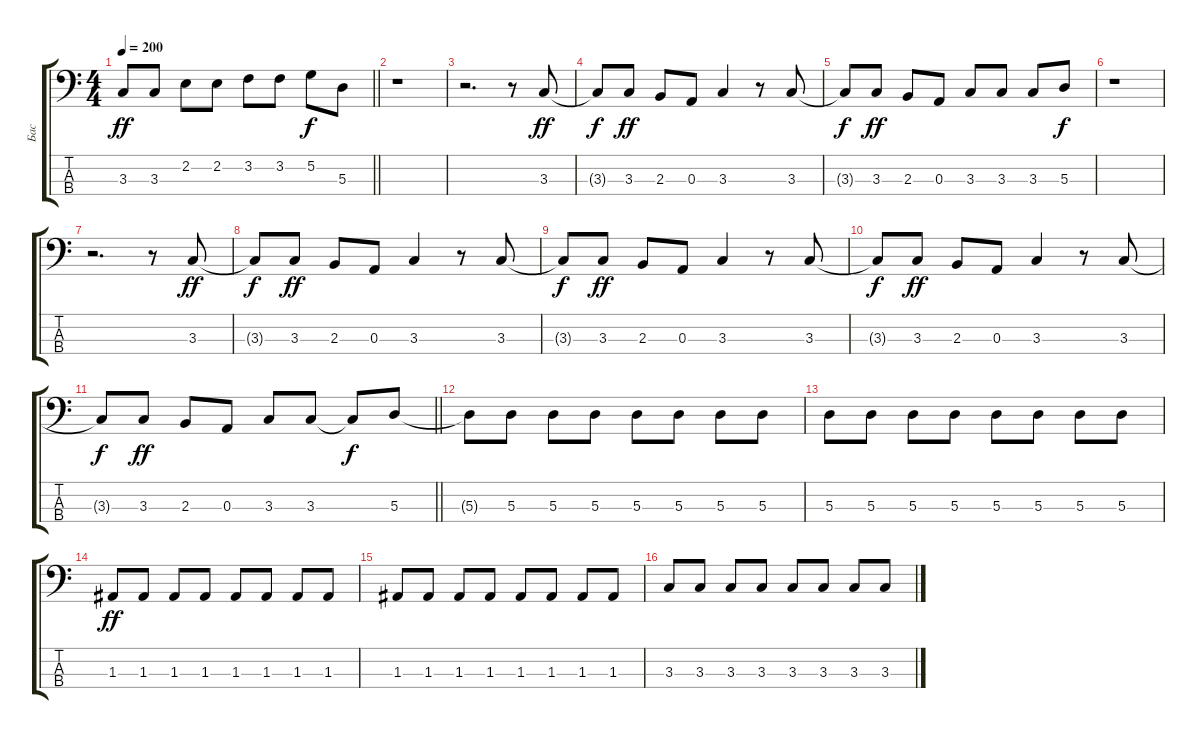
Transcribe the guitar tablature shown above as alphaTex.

\track ("Бас" "Бас") {instrument electricbassfinger}
\staff {score tabs}
\tuning (G2 D2 A1 E1) {hide}
\ts (4 4)
\tempo 200
\clef f4
\barLineRight lightlight
\ks c
3.3.8{dy ff} 3.3.8 2.2.8 2.2.8 3.2.8 3.2.8 5.2.8{dy f} 5.3.8 |
r.1 |
r.2{d} r.8 3.3.8{dy ff} |
3.3{t}.8{dy f} 3.3.8{dy ff} 2.3.8 0.3.8 3.3.4 r.8 3.3.8 |
3.3{t}.8{dy f} 3.3.8{dy ff} 2.3.8 0.3.8 3.3.8 3.3.8 3.3.8 5.3.8{dy f} |
r.1 |
r.2{d} r.8 3.3.8{dy ff} |
3.3{t}.8{dy f} 3.3.8{dy ff} 2.3.8 0.3.8 3.3.4 r.8 3.3.8 |
3.3{t}.8{dy f} 3.3.8{dy ff} 2.3.8 0.3.8 3.3.4 r.8 3.3.8 |
3.3{t}.8{dy f} 3.3.8{dy ff} 2.3.8 0.3.8 3.3.4 r.8 3.3.8 |
\barLineRight lightlight
3.3{t}.8{dy f} 3.3.8{dy ff} 2.3.8 0.3.8 3.3.8 3.3.8 3.3{t}.8{dy f} 5.3.8 |
5.3{t}.8 5.3.8 5.3.8 5.3.8 5.3.8 5.3.8 5.3.8 5.3.8 |
5.3.8 5.3.8 5.3.8 5.3.8 5.3.8 5.3.8 5.3.8 5.3.8 |
1.3.8{dy ff} 1.3.8 1.3.8 1.3.8 1.3.8 1.3.8 1.3.8 1.3.8 |
1.3.8 1.3.8 1.3.8 1.3.8 1.3.8 1.3.8 1.3.8 1.3.8 |
3.3.8 3.3.8 3.3.8 3.3.8 3.3.8 3.3.8 3.3.8 3.3.8
